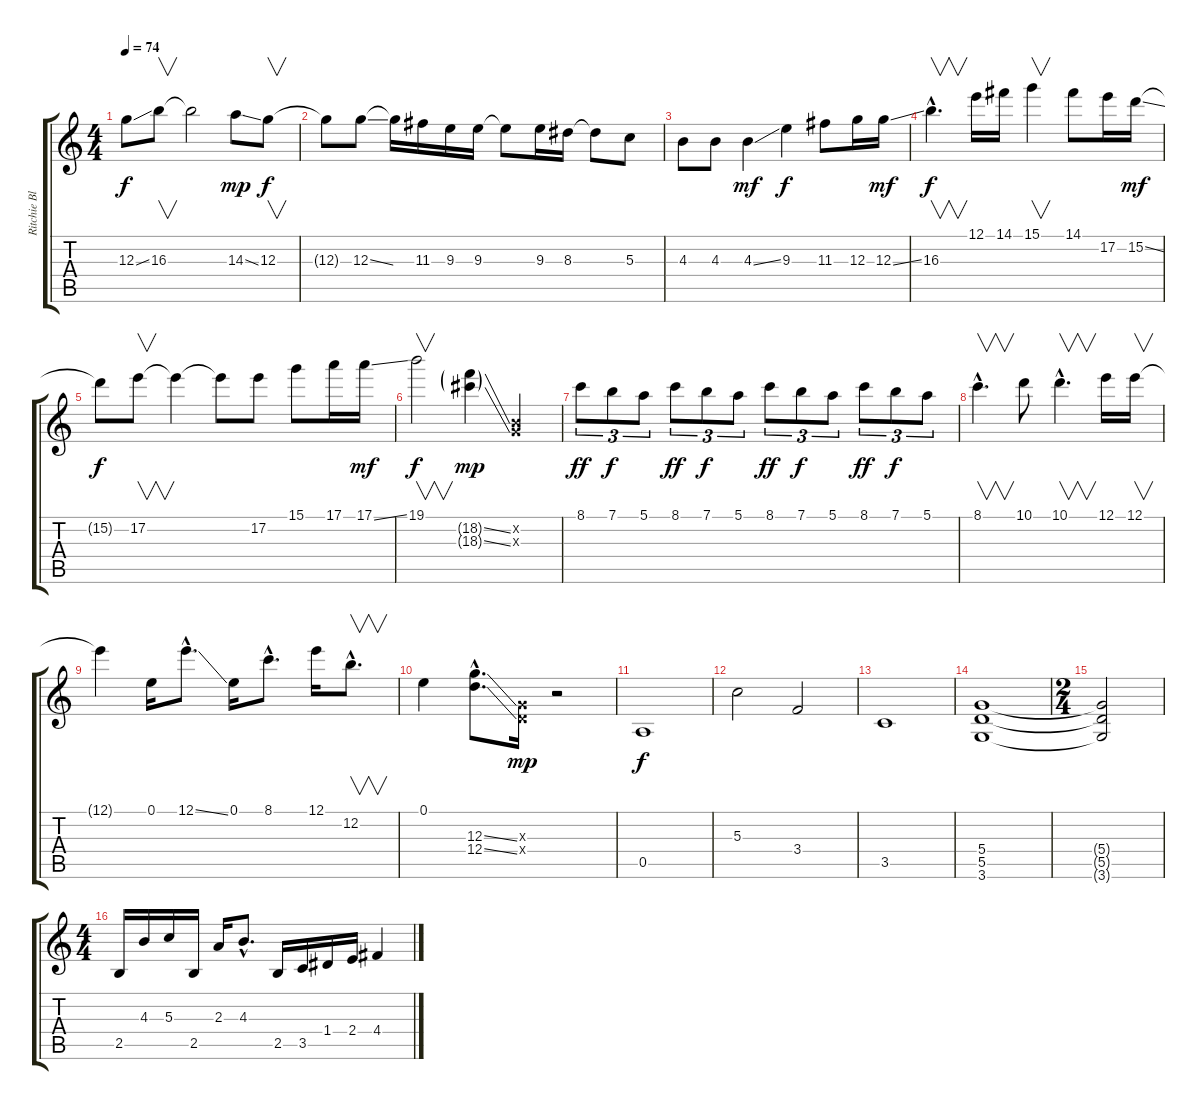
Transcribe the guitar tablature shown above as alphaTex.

\track ("Ritchie Blackmore" "Ritchie Bl") {instrument distortionguitar}
\staff {score tabs}
\tuning (E4 B3 G3 D3 A2 E2) {hide}
\ts (4 4)
\tempo 74
\clef g2
\ks c
12.3{ss}.8{dy f} 16.3.8{v} 16.3{t}.2 14.3{ss}.8{dy mp} 12.3.8{v dy f} |
12.3{t}.8 12.3{ss}.8 12.3{t}.16 11.3.16 9.3.16 9.3.16 9.3{t}.8 9.3.16 8.3.16 8.3{t}.8 5.3.8 |
4.3.8 4.3.8 4.3{ss}.4{dy mf} 9.3.4{dy f} 11.3.8 12.3.16 12.3{ss}.16{dy mf} |
16.3{hac}.4{v d dy f} 12.1.16 14.1.16 15.1.4{v} 14.1.8 17.2.16 15.2{ss}.16{dy mf} |
15.2{t}.8{dy f} 17.2.8{v} 17.2{t}.4 17.2{t}.8 17.2.8 15.1.8 17.1.16 17.1{ss}.16{dy mf} |
19.1.2{v dy f} (18.2{ss g} 18.3{ss g}).4{dy mp} (0.2{x} 0.3{x}).4 |
8.1.8{tu (3 2) dy ff} 7.1.8{tu (3 2) dy f} 5.1.8{tu (3 2)} 8.1.8{tu (3 2) dy ff} 7.1.8{tu (3 2) dy f} 5.1.8{tu (3 2)} 8.1.8{tu (3 2) dy ff} 7.1.8{tu (3 2) dy f} 5.1.8{tu (3 2)} 8.1.8{tu (3 2) dy ff} 7.1.8{tu (3 2) dy f} 5.1.8{tu (3 2)} |
8.1{hac}.4{v d} 10.1.8 10.1{hac}.4{v d} 12.1.16 12.1.16{v} |
12.1{t}.4 0.1.16 12.1{ss hac}.8{d} 0.1.16 8.1{hac}.8{d} 12.1.16 12.2{hac}.8{v d} |
0.1.4 (12.3{ss hac} 12.4{ss hac}).8{d} (0.3{x} 0.4{x}).16{dy mp} r.2 |
0.5.1{dy f} |
5.3.2 3.4.2 |
3.5.1 |
(5.4 5.5 3.6).1 |
\ts (2 4)
(5.4{t} 5.5{t} 3.6{t}).2 |
\ts (4 4)
2.5.16 4.3.16 5.3.16 2.5.16 2.3.16 4.3{hac}.8{d} 2.5.16 3.5.16 1.4.16 2.4.16 4.4.4
